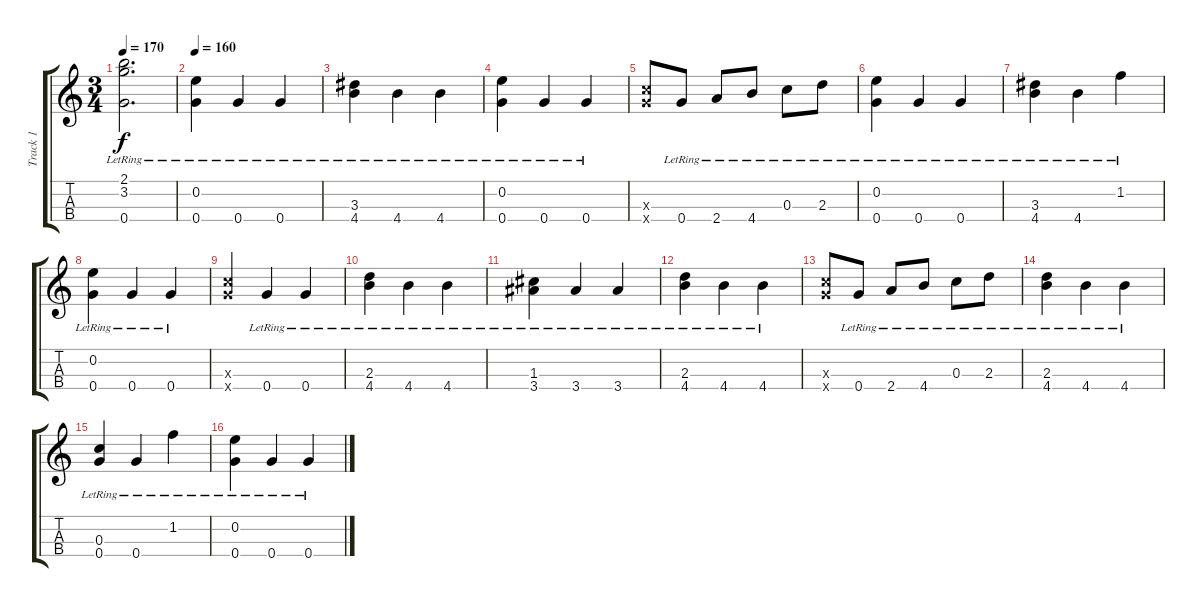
\track ("Track 1" "Track 1") {instrument acousticguitarnylon}
\staff {score tabs}
\tuning (A4 E4 C4 G3) {hide}
\ts (3 4)
\tempo 170
\clef g2
\ks c
(2.1{lr} 3.2{lr} 0.4{lr}).2{d dy f} |
\tempo 160
(0.2{lr} 0.4{lr}).4 0.4{lr}.4 0.4{lr}.4 |
(3.3{lr} 4.4{lr}).4 4.4{lr}.4 4.4{lr}.4 |
(0.2{lr} 0.4{lr}).4 0.4{lr}.4 0.4{lr}.4 |
(0.3{x} 0.4{x}).8 0.4{lr}.8 2.4{lr}.8 4.4{lr}.8 0.3{lr}.8 2.3{lr}.8 |
(0.2{lr} 0.4{lr}).4 0.4{lr}.4 0.4{lr}.4 |
(3.3{lr} 4.4{lr}).4 4.4{lr}.4 1.2{lr}.4 |
(0.2{lr} 0.4{lr}).4 0.4{lr}.4 0.4{lr}.4 |
(0.3{x} 0.4{x}).4 0.4{lr}.4 0.4{lr}.4 |
(2.3{lr} 4.4{lr}).4 4.4{lr}.4 4.4{lr}.4 |
(1.3{lr} 3.4{lr}).4 3.4{lr}.4 3.4{lr}.4 |
(2.3{lr} 4.4{lr}).4 4.4{lr}.4 4.4{lr}.4 |
(0.3{x} 0.4{x}).8 0.4{lr}.8 2.4{lr}.8 4.4{lr}.8 0.3{lr}.8 2.3{lr}.8 |
(2.3{lr} 4.4{lr}).4 4.4{lr}.4 4.4{lr}.4 |
(0.3{lr} 0.4{lr}).4 0.4{lr}.4 1.2{lr}.4 |
(0.2{lr} 0.4{lr}).4 0.4{lr}.4 0.4{lr}.4
